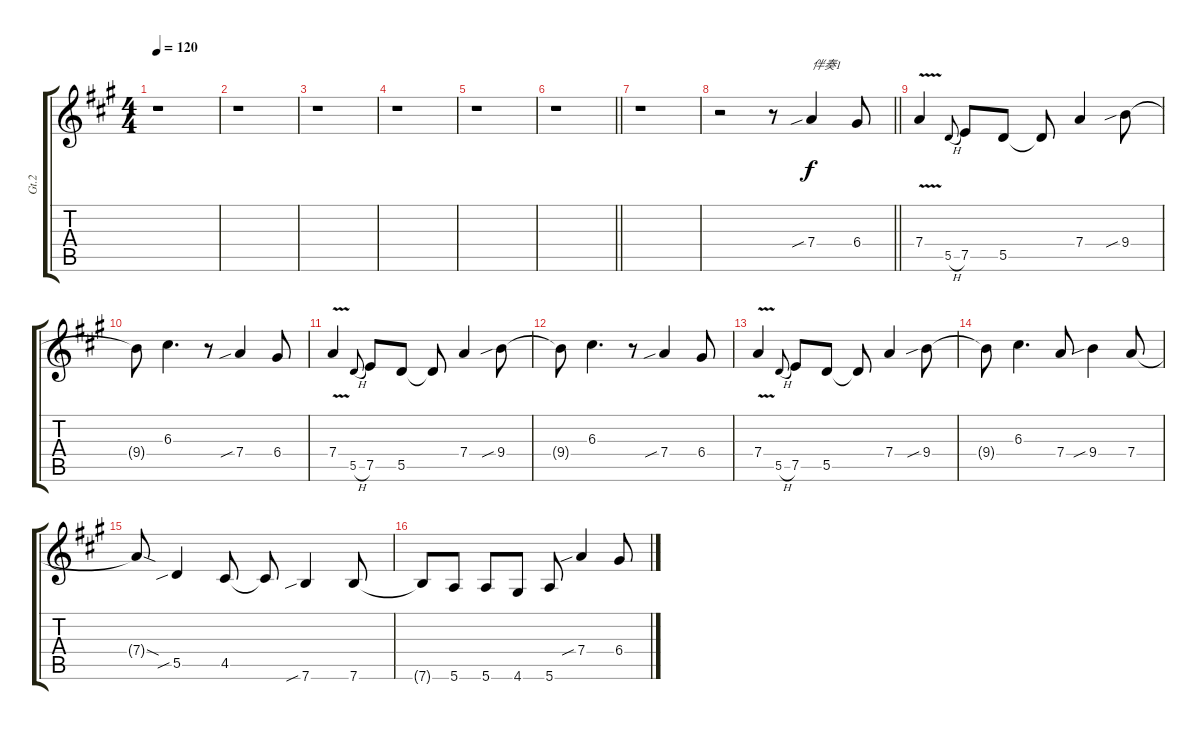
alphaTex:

\track ("Gt.2" "Gt.2") {instrument acousticguitarnylon}
\staff {score tabs}
\tuning (E4 B3 G3 D3 A2 E2) {hide}
\ts (4 4)
\tempo 120
\clef g2
\ks a
r.1{dy f} |
r.1 |
r.1 |
r.1 |
r.1 |
\barLineRight lightlight
r.1 |
r.1 |
\barLineRight lightlight
r.2 r.8 7.4{sib}.4{txt "伴奏1"} 6.4.8 |
7.4{v}.4 5.5{h}.8{gr onbeat} 7.5.8 5.5.8 5.5{t}.8 7.4.4 9.4{sib}.8 |
9.4{t}.8 6.3.4{d} r.8 7.4{sib}.4 6.4.8 |
7.4{v}.4 5.5{h}.8{gr onbeat} 7.5.8 5.5.8 5.5{t}.8 7.4.4 9.4{sib}.8 |
9.4{t}.8 6.3.4{d} r.8 7.4{sib}.4 6.4.8 |
7.4{v}.4 5.5{h}.8{gr onbeat} 7.5.8 5.5.8 5.5{t}.8 7.4.4 9.4{sib}.8 |
9.4{t}.8 6.3.4{d} 7.4.8 9.4{sib}.4 7.4.8 |
7.4{sod t}.8 5.5{sib}.4 4.5.8 4.5{t}.8 7.6{sib}.4 7.6.8 |
7.6{t}.8 5.6.8 5.6.8 4.6.8 5.6.8 7.4{sib}.4 6.4.8
